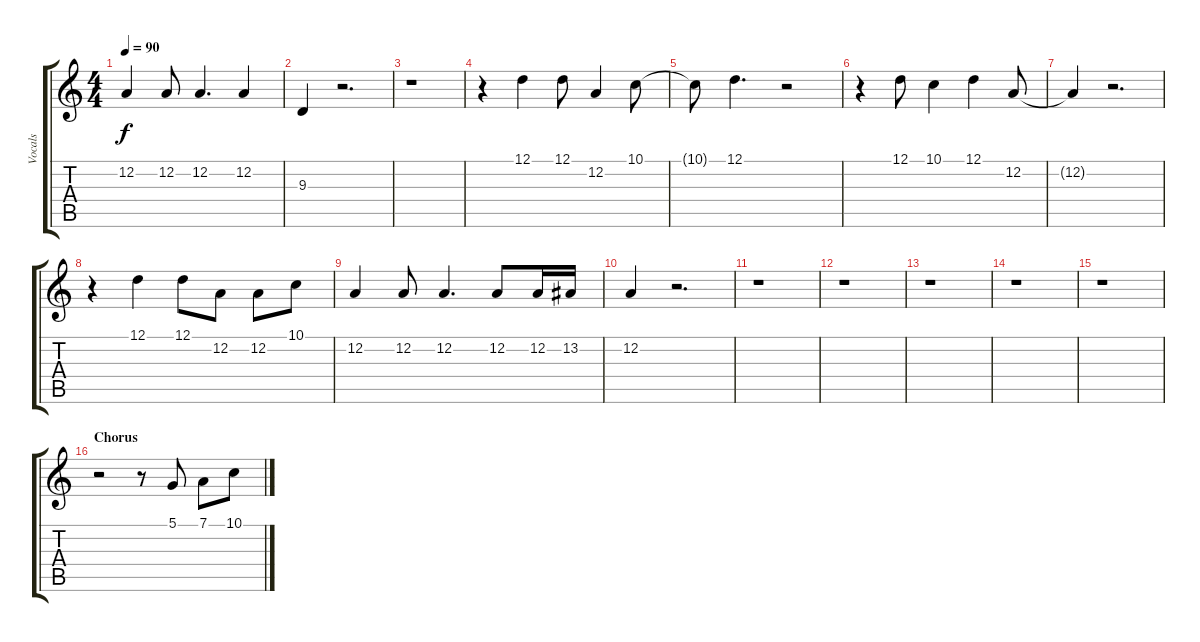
\track ("Vocals" "Vocals") {instrument baritonesax}
\staff {score tabs}
\tuning (D4 A3 F3 C3 G2 D2) {hide}
\ts (4 4)
\tempo 90
\clef g2
\ks c
12.2.4{dy f} 12.2.8 12.2.4{d} 12.2.4 |
9.3.4 r.2{d} |
r.1 |
r.4 12.1.4 12.1.8 12.2.4 10.1.8 |
10.1{t}.8 12.1.4{d} r.2 |
r.4 12.1.8 10.1.4 12.1.4 12.2.8 |
12.2{t}.4 r.2{d} |
r.4 12.1.4 12.1.8 12.2.8 12.2.8 10.1.8 |
12.2.4 12.2.8 12.2.4{d} 12.2.8 12.2.16 13.2.16 |
12.2.4 r.2{d} |
r.1 |
r.1 |
r.1 |
r.1 |
r.1 |
\section ("" "Chorus")
r.2 r.8 5.1.8 7.1.8 10.1.8
